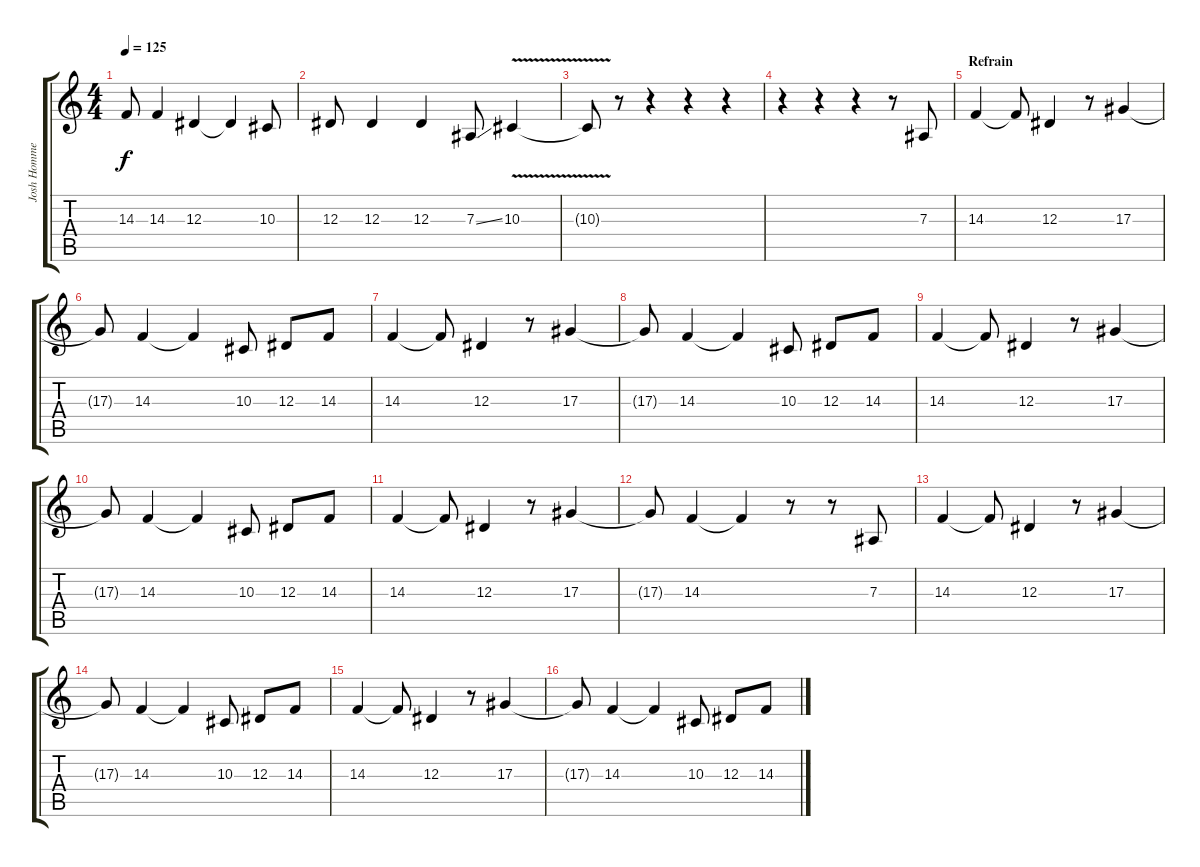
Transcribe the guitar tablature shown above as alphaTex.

\track ("Josh Homme (Voice)" "Josh Homme") {instrument altosax}
\staff {score tabs}
\tuning (Db4 G3 Eb3 Bb2 F2 C2) {hide}
\ts (4 4)
\tempo 125
\clef g2
\ks c
14.3{t}.8{dy f} 14.3.4 12.3.4 12.3{t}.4 10.3.8 |
12.3.8 12.3.4 12.3.4 7.3{ss}.8 10.3{v}.4 |
10.3{t}.8 r.8 r.4 r.4 r.4 |
r.4 r.4 r.4 r.8 7.3.8 |
\section ("" "Refrain")
14.3.4 14.3{t}.8 12.3.4 r.8 17.3.4 |
17.3{t}.8 14.3.4 14.3{t}.4 10.3.8 12.3.8 14.3.8 |
14.3.4 14.3{t}.8 12.3.4 r.8 17.3.4 |
17.3{t}.8 14.3.4 14.3{t}.4 10.3.8 12.3.8 14.3.8 |
14.3.4 14.3{t}.8 12.3.4 r.8 17.3.4 |
17.3{t}.8 14.3.4 14.3{t}.4 10.3.8 12.3.8 14.3.8 |
14.3.4 14.3{t}.8 12.3.4 r.8 17.3.4 |
17.3{t}.8 14.3.4 14.3{t}.4 r.8 r.8 7.3.8 |
14.3.4 14.3{t}.8 12.3.4 r.8 17.3.4 |
17.3{t}.8 14.3.4 14.3{t}.4 10.3.8 12.3.8 14.3.8 |
14.3.4 14.3{t}.8 12.3.4 r.8 17.3.4 |
17.3{t}.8 14.3.4 14.3{t}.4 10.3.8 12.3.8 14.3.8
